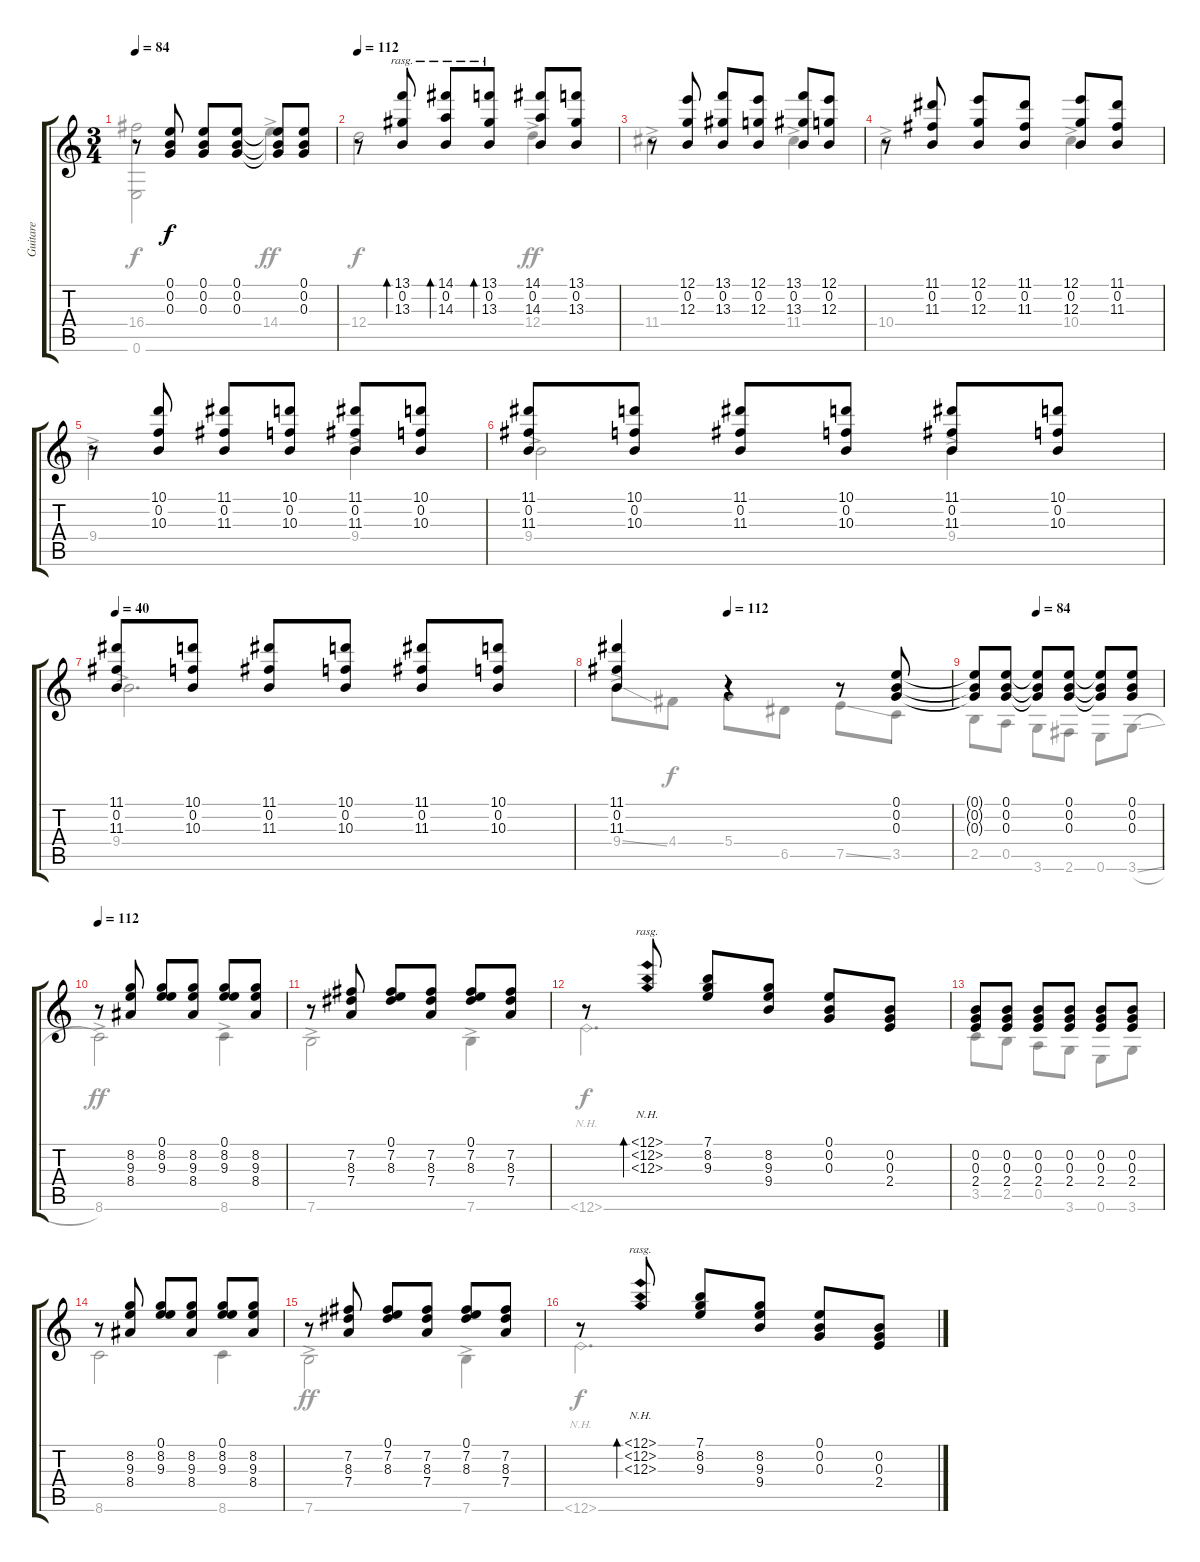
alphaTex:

\track ("Guitare" "Guitare") {instrument acousticguitarnylon}
\staff {score tabs}
\tuning (E4 B3 G3 D3 A2 E2) {hide}
\voice
\ts (3 4)
\tempo 84
\clef g2
\ks c
r.8{dy f} (0.1 0.2 0.3).8 (0.1 0.2 0.3).8 (0.1 0.2 0.3).8 (0.1{t} 0.2{t} 0.3{t}).8 (0.1 0.2 0.3).8 |
\tempo 112
r.8 (13.1 0.2 13.3).8{bd 240 rasg ii} (14.1 0.2 14.3).8{bd 240 rasg ii} (13.1 0.2 13.3).8{bd 240 rasg ii} (14.1 0.2 14.3).8 (13.1 0.2 13.3).8 |
r.8 (12.1 0.2 12.3).8 (13.1 0.2 13.3).8 (12.1 0.2 12.3).8 (13.1 0.2 13.3).8 (12.1 0.2 12.3).8 |
r.8 (11.1 0.2 11.3).8 (12.1 0.2 12.3).8 (11.1 0.2 11.3).8 (12.1 0.2 12.3).8 (11.1 0.2 11.3).8 |
r.8 (10.1 0.2 10.3).8 (11.1 0.2 11.3).8 (10.1 0.2 10.3).8 (11.1 0.2 11.3).8 (10.1 0.2 10.3).8 |
(11.1 0.2 11.3).8 (10.1 0.2 10.3).8 (11.1 0.2 11.3).8 (10.1 0.2 10.3).8 (11.1 0.2 11.3).8 (10.1 0.2 10.3).8 |
\tempo 40
(11.1 0.2 11.3).8 (10.1 0.2 10.3).8 (11.1 0.2 11.3).8 (10.1 0.2 10.3).8 (11.1 0.2 11.3).8 (10.1 0.2 10.3).8 |
\tempo (112 0.3333333333333333)
(11.1 0.2 11.3).4 r.4 r.8 (0.1 0.2 0.3).8 |
\tempo (84 0.3333333333333333)
(0.1{t} 0.2{t} 0.3{t}).8 (0.1 0.2 0.3).8 (0.1{t} 0.2{t} 0.3{t}).8 (0.1 0.2 0.3).8 (0.1{t} 0.2{t} 0.3{t}).8 (0.1 0.2 0.3).8 |
\tempo 112
r.8 (8.2 9.3 8.4).8 (0.1 8.2 9.3).8 (8.2 9.3 8.4).8 (0.1 8.2 9.3).8 (8.2 9.3 8.4).8 |
r.8 (7.2 8.3 7.4).8 (0.1 7.2 8.3).8 (7.2 8.3 7.4).8 (0.1 7.2 8.3).8 (7.2 8.3 7.4).8 |
r.8 (12.1{nh} 12.2{nh} 12.3{nh}).8{bd 240 rasg ii} (7.1 8.2 9.3).8 (8.2 9.3 9.4).8 (0.1 0.2 0.3).8 (0.2 0.3 2.4).8 |
(0.2 0.3 2.4).8 (0.2 0.3 2.4).8 (0.2 0.3 2.4).8 (0.2 0.3 2.4).8 (0.2 0.3 2.4).8 (0.2 0.3 2.4).8 |
r.8 (8.2 9.3 8.4).8 (0.1 8.2 9.3).8 (8.2 9.3 8.4).8 (0.1 8.2 9.3).8 (8.2 9.3 8.4).8 |
r.8 (7.2 8.3 7.4).8 (0.1 7.2 8.3).8 (7.2 8.3 7.4).8 (0.1 7.2 8.3).8 (7.2 8.3 7.4).8 |
r.8 (12.1{nh} 12.2{nh} 12.3{nh}).8{bd 240 rasg ii} (7.1 8.2 9.3).8 (8.2 9.3 9.4).8 (0.1 0.2 0.3).8 (0.2 0.3 2.4).8
\voice
\clef g2
\ottava regular
\simile none
\ks c
(16.4 0.6).2{dy f} 14.4{ac}.4{dy ff} |
12.4.2{dy f} 12.4{ac}.4{dy ff} |
11.4{ac}.2 11.4{ac}.4 |
10.4{ac}.2 10.4{ac}.4 |
9.4{ac}.2 9.4{ac}.4 |
9.4{ac}.2 9.4{ac}.4 |
9.4{ac}.2{d} |
9.4{ss ac}.8 4.4.8{dy f} 5.4.8 6.5.8 7.5{ss}.8 3.5.8 |
2.5.8 0.5.8 3.6.8 2.6.8 0.6.8 3.6{sl}.8 |
8.6{ac}.2{dy ff} 8.6{ac}.4 |
7.6{ac}.2 7.6{ac}.4 |
12.6{nh}.2{d dy f} |
3.5.8 2.5.8 0.5.8 3.6.8 0.6.8 3.6.8 |
8.6.2 8.6.4 |
7.6{ac}.2{dy ff} 7.6{ac}.4 |
12.6{nh}.2{d dy f}
